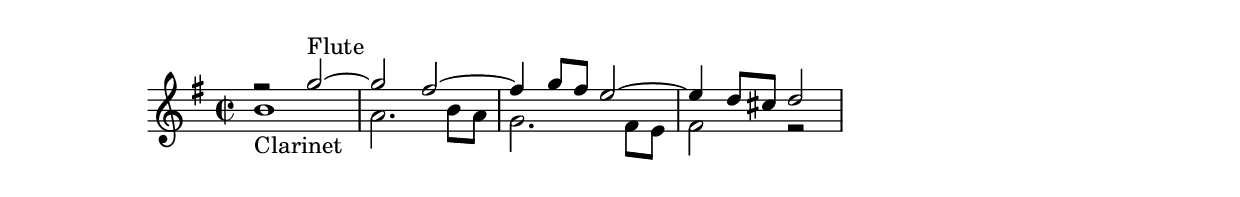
%% DO NOT EDIT this file manually; it is automatically
%% generated from LSR http://lsr.dsi.unimi.it
%% Make any changes in LSR itself, or in Documentation/snippets/new/ ,
%% and then run scripts/auxiliar/makelsr.py
%%
%% This file is in the public domain.
\version "2.12.2"

\header {
  lsrtags = "contexts-and-engravers, midi"

%% Translation of GIT committish: 91eeed36c877fe625d957437d22081721c8c6345
  texidoces = "
Al producir una salida MIDI, el comportamiento predeterminado es
que cada pentagrama representa un canal MIDI, con todas las voces
de dicho pentagrama mezcladas.  Esto reduce al mínimo el riesgo de
que se agote el número de canales MIDI disponibles, pues existe un
máximo de 16 canales por pista.

Sin embargo, cuando se traslada el interpretador
@code{Staff_performer} al contexto @code{Voice}, cada voz de un
pentagrama puede tener su propio canal MIDI, como se muestra en el
siguiente ejemplo: a pesar de estar sobre el mismo pentagrama, se
crean dos canales MIDI, cada uno con un @code{midiInstrument}
distinto.

"
  doctitlees = "Modificar la salida MIDI para que tenga un canal por cada voz"

%% Translation of GIT committish: d7cf09411ee80eaf0092af0aa532de64c0c6248e
  texidocfr = "
Lorsque LilyPond génère un fichier MIDI, chaque portée sera par défaut
affectée à un canal, quel que soit le nombre de voix qu'elle contient.
Ceci permet d'éviter de se retrouver à court de canaux, sachant qu'il
n'y en a que seize de disponibles.

Le fait de déplacer le @code{Staff_performer} dans le contexte
@code{Voice} permet d'affecter à chaque voix d'une même portée un canal
MIDI spécifique.  Dans l'exemple suivant, la même portée donnera lieu à
deux canaux MIDI différents, chacun étant affecté de son propre
@code{midiInstrument}.

"
  doctitlefr = "Affectation d'un canal MIDI par voix"

  texidoc = "
When outputting MIDI, the default behavior is for each staff to
represent one MIDI channel, with all the voices on a staff amalgamated.
This minimizes the risk of running out of MIDI channels, since there
are only 16 available per track.

However, by moving the @code{Staff_performer} to the @code{Voice}
context, each voice on a staff can have its own MIDI channel, as is
demonstrated by the following example: despite being on the same staff,
two MIDI channels are created, each with a different
@code{midiInstrument}.

"
  doctitle = "Changing MIDI output to one channel per voice"
} % begin verbatim

\score {
  \new Staff <<
    \new Voice \relative c''' {
      \set midiInstrument = #"flute"
      \voiceOne
      \key g \major
      \time 2/2
      r2 g-"Flute" ~
      g fis ~
      fis4 g8 fis e2 ~
      e4 d8 cis d2
    }
    \new Voice \relative c'' {
      \set midiInstrument = #"clarinet"
      \voiceTwo
      b1-"Clarinet"
      a2. b8 a
      g2. fis8 e
      fis2 r
    }
  >>
  \layout { }
  \midi {
    \context {
      \Staff
      \remove "Staff_performer"
    }
    \context {
      \Voice
      \consists "Staff_performer"
    }
    \context {
      \Score
      tempoWholesPerMinute = #(ly:make-moment 72 2)
    }
  }
}

